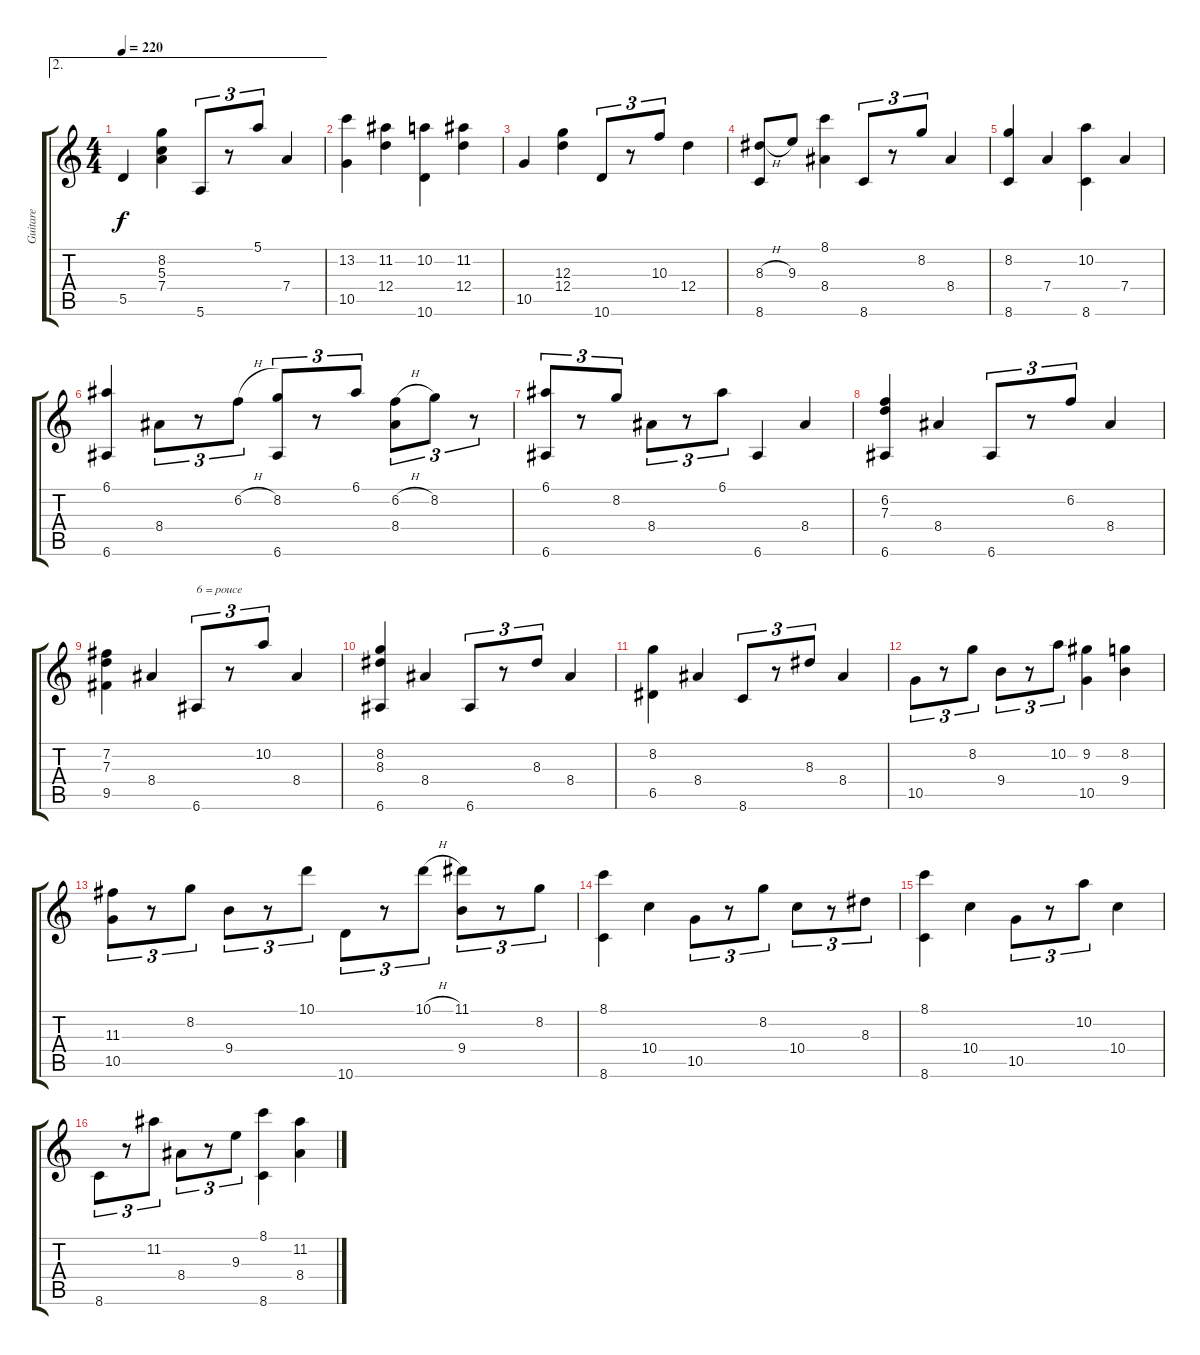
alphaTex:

\track ("Guitare" "Guitare") {instrument electricguitarmuted}
\staff {score tabs}
\tuning (E4 B3 G3 D3 A2 E2) {hide}
\ae 2
\ts (4 4)
\tempo 220
\clef g2
\ks c
5.5.4{dy f} (8.2 5.3 7.4).4 5.6.8{tu (3 2)} r.8{tu (3 2)} 5.1.8{tu (3 2)} 7.4.4 |
(13.2 10.5).4 (11.2 12.4).4 (10.2 10.6).4 (11.2 12.4).4 |
10.5.4 (12.3 12.4).4 10.6.8{tu (3 2)} r.8{tu (3 2)} 10.3.8{tu (3 2)} 12.4.4 |
(8.3{h} 8.6).8 9.3.8 (8.1 8.4).4 8.6.8{tu (3 2)} r.8{tu (3 2)} 8.2.8{tu (3 2)} 8.4.4 |
(8.2 8.6).4 7.4.4 (10.2 8.6).4 7.4.4 |
(6.1 6.6).4 8.4.8{tu (3 2)} r.8{tu (3 2)} 6.2{h}.8{tu (3 2)} (8.2 6.6).8{tu (3 2)} r.8{tu (3 2)} 6.1.8{tu (3 2)} (6.2{h} 8.4).8{tu (3 2)} 8.2.8{tu (3 2)} r.8{tu (3 2)} |
(6.1 6.6).8{tu (3 2)} r.8{tu (3 2)} 8.2.8{tu (3 2)} 8.4.8{tu (3 2)} r.8{tu (3 2)} 6.1.8{tu (3 2)} 6.6.4 8.4.4 |
(6.2 7.3 6.6).4 8.4.4 6.6.8{tu (3 2)} r.8{tu (3 2)} 6.2.8{tu (3 2)} 8.4.4 |
(7.2 7.3 9.5).4 8.4.4 6.6.8{tu (3 2) txt "6 = pouce"} r.8{tu (3 2)} 10.2.8{tu (3 2)} 8.4.4 |
(8.2 8.3 6.6).4 8.4.4 6.6.8{tu (3 2)} r.8{tu (3 2)} 8.3.8{tu (3 2)} 8.4.4 |
(8.2 6.5).4 8.4.4 8.6.8{tu (3 2)} r.8{tu (3 2)} 8.3.8{tu (3 2)} 8.4.4 |
10.5.8{tu (3 2)} r.8{tu (3 2)} 8.2.8{tu (3 2)} 9.4.8{tu (3 2)} r.8{tu (3 2)} 10.2.8{tu (3 2)} (9.2 10.5).4 (8.2 9.4).4 |
(11.3 10.5).8{tu (3 2)} r.8{tu (3 2)} 8.2.8{tu (3 2)} 9.4.8{tu (3 2)} r.8{tu (3 2)} 10.1.8{tu (3 2)} 10.6.8{tu (3 2)} r.8{tu (3 2)} 10.1{h}.8{tu (3 2)} (11.1 9.4).8{tu (3 2)} r.8{tu (3 2)} 8.2.8{tu (3 2)} |
(8.1 8.6).4 10.4.4 10.5.8{tu (3 2)} r.8{tu (3 2)} 8.2.8{tu (3 2)} 10.4.8{tu (3 2)} r.8{tu (3 2)} 8.3.8{tu (3 2)} |
(8.1 8.6).4 10.4.4 10.5.8{tu (3 2)} r.8{tu (3 2)} 10.2.8{tu (3 2)} 10.4.4 |
8.6.8{tu (3 2)} r.8{tu (3 2)} 11.2.8{tu (3 2)} 8.4.8{tu (3 2)} r.8{tu (3 2)} 9.3.8{tu (3 2)} (8.1 8.6).4 (11.2 8.4).4
